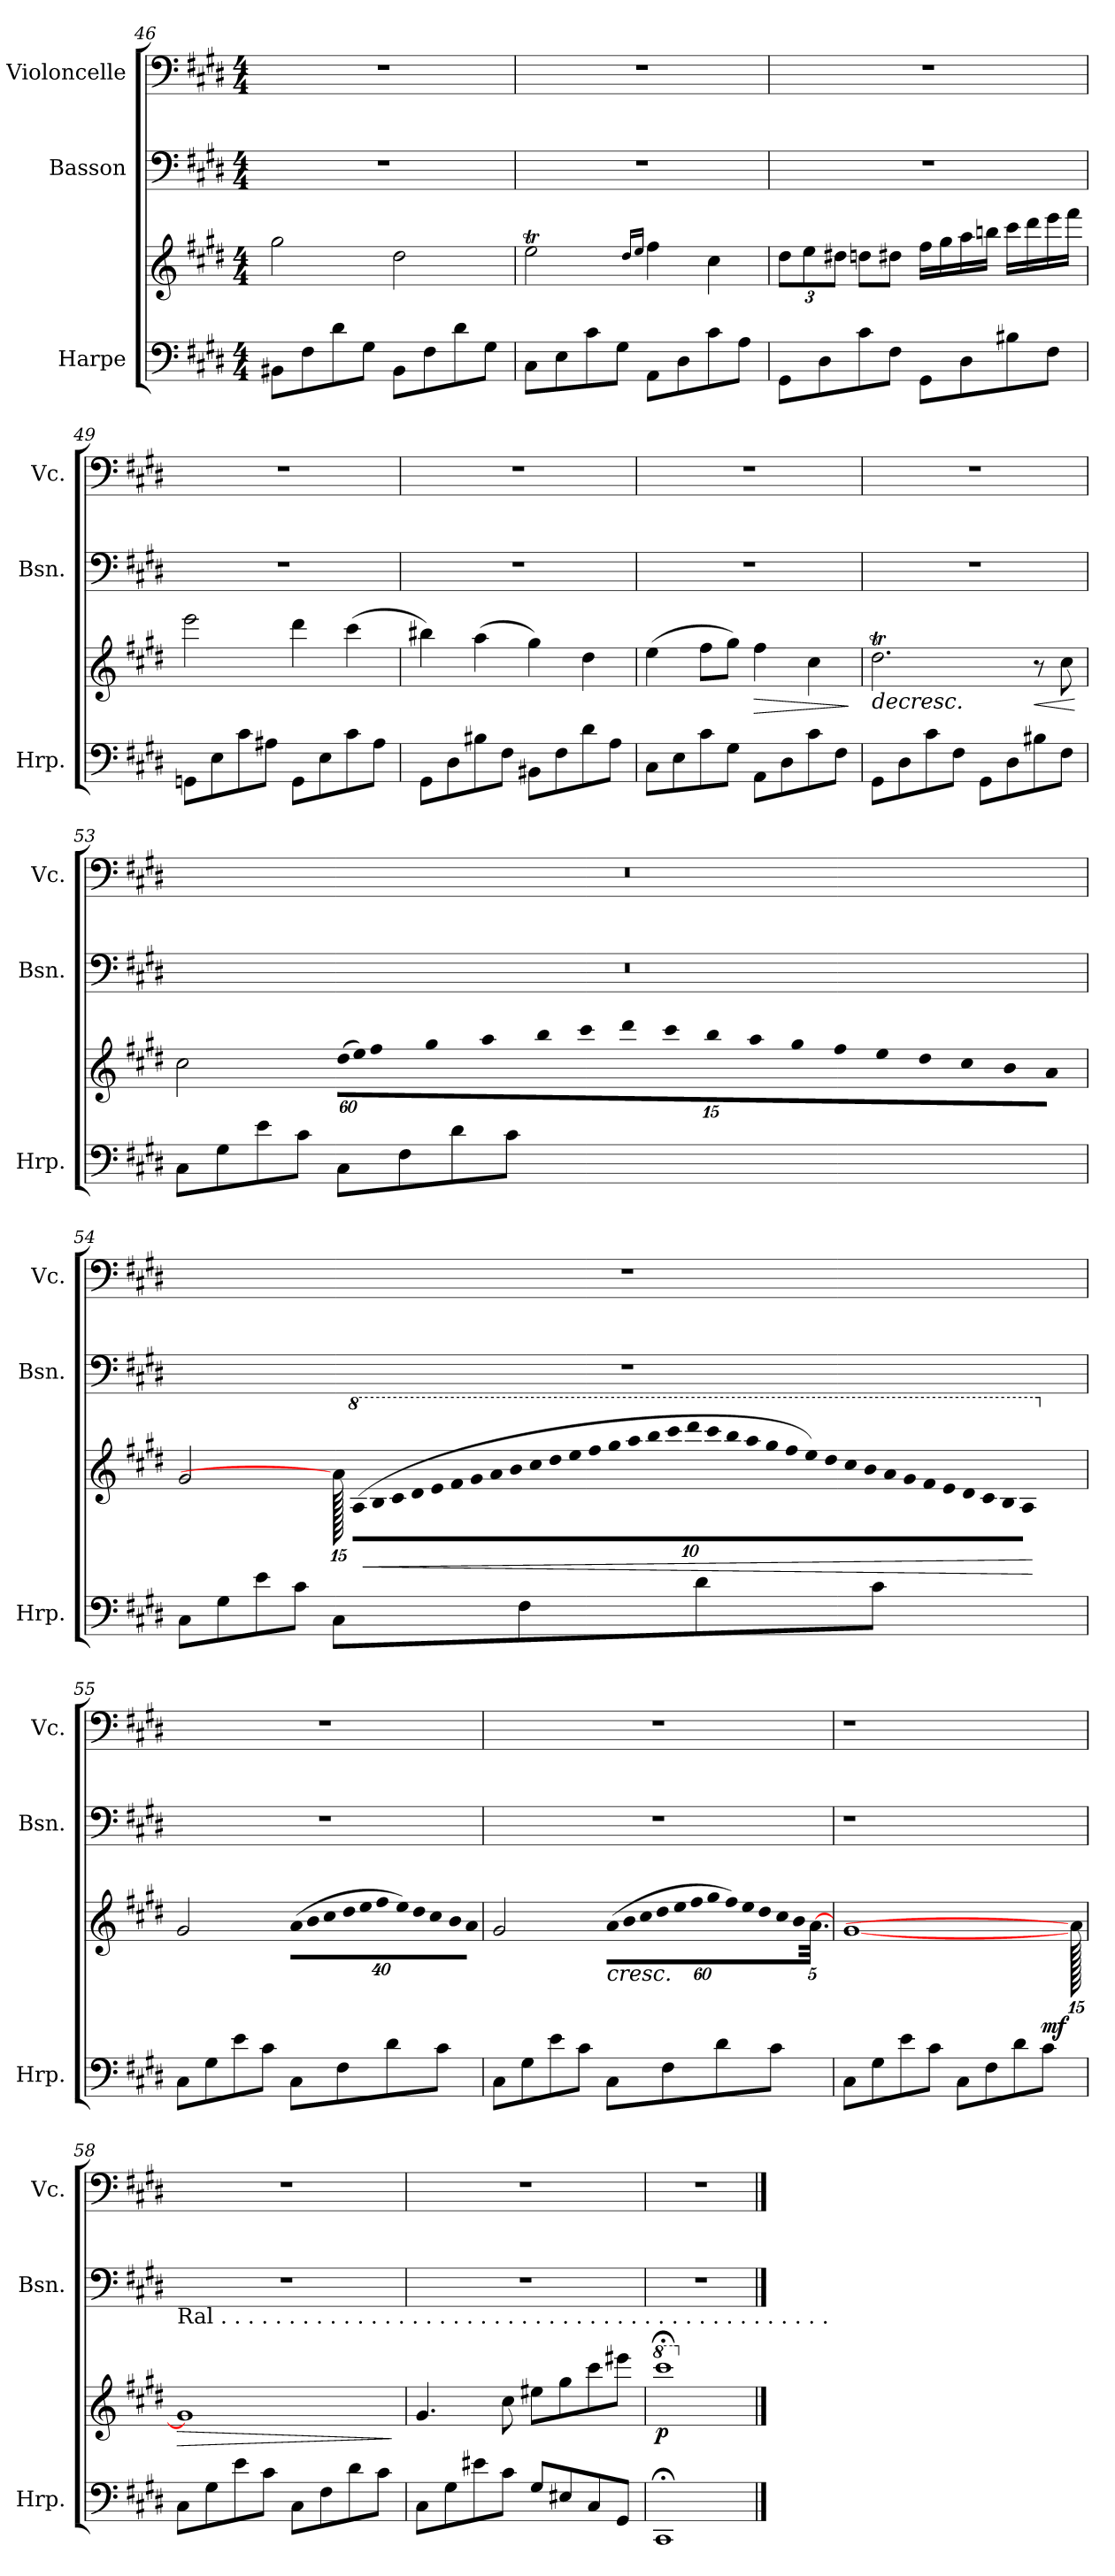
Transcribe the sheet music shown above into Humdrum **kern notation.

**kern	**kern	**dynam	**kern	**kern
*part3	*part3	*part3	*part2	*part1
*staff4	*staff3	*staff3/4	*staff2	*staff1
*I"Harpe	*	*	*I"Basson	*I"Violoncelle
*I'Hrp.	*	*	*I'Bsn.	*I'Vc.
!!LO:LB:g=z
*clefF4	*clefG2	*	*clefF4	*clefF4
*k[f#c#g#d#]	*k[f#c#g#d#]	*	*k[f#c#g#d#]	*k[f#c#g#d#]
*M4/4	*M4/4	*	*M4/4	*M4/4
=46	=46	=46	=46	=46
8BB#X\L	2gg#\	.	1r	1r
8F#\	.	.	.	.
8d#\	.	.	.	.
8G#\J	.	.	.	.
8BB#\L	2dd#\	.	.	.
8F#\	.	.	.	.
8d#\	.	.	.	.
8G#\J	.	.	.	.
=47	=47	=47	=47	=47
8C#\L	2eeT\	.	1r	1r
8E\	.	.	.	.
8c#\	.	.	.	.
8G#\J	.	.	.	.
.	16qdd#/LL	.	.	.
.	16qee/JJ	.	.	.
8AA\L	4ff#\	.	.	.
8D#\	.	.	.	.
8c#\	4cc#\	.	.	.
8A\J	.	.	.	.
=48	=48	=48	=48	=48
*	*Xbrackettup	*	*	*
8GG#\L	12dd#\L	.	1r	1r
.	12ee\	.	.	.
8D#\	.	.	.	.
.	12dd#X\J	.	.	.
8c#\	8ddn\L	.	.	.
8F#\J	8dd#X\J	.	.	.
8GG#\L	16ff#\LL	.	.	.
.	16gg#\	.	.	.
8D#\	16aa\	.	.	.
.	16bbn\JJ	.	.	.
8B#X\	16ccc#\LL	.	.	.
.	16ddd#\	.	.	.
8F#\J	16eee\	.	.	.
.	16fff#\JJ	.	.	.
!!LO:LB:g=z
=49	=49	=49	=49	=49
8GGn\L	2eee\	.	1r	1r
8E\	.	.	.	.
8c#\	.	.	.	.
8A#X\J	.	.	.	.
8GG\L	4ddd#\	.	.	.
8E\	.	.	.	.
8c#\	(4ccc#\	.	.	.
8A#\J	.	.	.	.
=50	=50	=50	=50	=50
8GG#\L	4bb#X\)	.	1r	1r
8D#\	.	.	.	.
8B#X\	(4aa\	.	.	.
8F#\J	.	.	.	.
8BB#X\L	4gg#\)	.	.	.
8F#\	.	.	.	.
8d#\	4dd#\	.	.	.
8A\J	.	.	.	.
=51	=51	=51	=51	=51
8C#\L	(4ee\	.	1r	1r
8E\	.	.	.	.
8c#\	8ff#\L	.	.	.
8G#\J	8gg#\J)	.	.	.
!	!	!LO:HP:b	!	!
8AA\L	4ff#\	>	.	.
8D#\	.	.	.	.
8c#\	4cc#\	.	.	.
8F#\J	.	.	.	.
.	.	]	.	.
=52	=52	=52	=52	=52
!	!	!LO:HP:b	!	!
8GG#\L	2.dd#t\	>	1r	1r
8D#\	.	.	.	.
8c#\	.	.	.	.
8F#\J	.	.	.	.
8GG#\L	.	.	.	.
8D#\	.	.	.	.
!	!	!LO:HP:b	!	!
8B#X\	8r	<	.	.
8F#\J	8cc#\	.	.	.
.	.	] [	.	.
!!LO:PB:g=z
=53	=53	=53	=53	=53
8C#\L	2cc#\	.	1r	1r
8G#\	.	.	.	.
8e\	.	.	.	.
8c#\J	.	.	.	.
!	!LO:N:vis=32	!	!	!
8C#\L	(1920%53dd#\LLL	.	.	.
!	!LO:N:vis=32	!	!	!
.	1920%53ee\)	.	.	.
.	1920ryy	.	.	.
!	!LO:N:vis=32	!	!	!
.	1920%53ff#\	.	.	.
!	!LO:N:vis=32	!	!	!
.	1920%53gg#\	.	.	.
.	1920ryy	.	.	.
!	!LO:N:vis=32	!	!	!
.	1920%53aa\	.	.	.
8F#\	.	.	.	.
!	!LO:N:vis=32	!	!	!
.	1920%53bb\	.	.	.
.	1920ryy	.	.	.
!	!LO:N:vis=32	!	!	!
.	1920%53ccc#\	.	.	.
!	!LO:N:vis=32	!	!	!
.	1920%53ddd#\	.	.	.
.	1920ryy	.	.	.
!	!LO:N:vis=32	!	!	!
.	1920%53ccc#\	.	.	.
8d#\	.	.	.	.
!	!LO:N:vis=32	!	!	!
.	1920%53bb\	.	.	.
.	1920ryy	.	.	.
!	!LO:N:vis=32	!	!	!
.	1920%53aa\	.	.	.
!	!LO:N:vis=32	!	!	!
.	1920%53gg#\	.	.	.
.	1920ryy	.	.	.
!	!LO:N:vis=32	!	!	!
.	1920%53ff#\	.	.	.
!	!LO:N:vis=32	!	!	!
.	1920%53ee\	.	.	.
8c#\J	.	.	.	.
.	1920ryy	.	.	.
!	!LO:N:vis=32	!	!	!
.	1920%53dd#\	.	.	.
!	!LO:N:vis=32	!	!	!
.	1920%53cc#\	.	.	.
.	1920ryy	.	.	.
!	!LO:N:vis=32	!	!	!
.	1920%53b\	.	.	.
.	[640%17a\JJJ	.	.	.
!!LO:LB:g=z
=54	=54	=54	=54	=54
8C#\L	2g#/	.	1r	1r
8G#\	.	.	.	.
8e\	.	.	.	.
8c#\J	.	.	.	.
8C#\L	960a\]	.	.	.
*	*8va	*	*	*
!	!LO:N:vis=32	!	!	!
.	(640%9a\LLL	.	.	.
!	!LO:N:vis=32	!LO:HP:b	!	!
.	640%9b\	<	.	.
!	!LO:N:vis=32	!	!	!
.	640%9cc#\	.	.	.
!	!LO:N:vis=32	!	!	!
.	640%9dd#\	.	.	.
!	!LO:N:vis=32	!	!	!
.	640%9ee\	.	.	.
!	!LO:N:vis=32	!	!	!
.	640%9ff#\	.	.	.
!	!LO:N:vis=32	!	!	!
.	640%9gg#\	.	.	.
!	!LO:N:vis=32	!	!	!
.	640%9aa\	.	.	.
!	!LO:N:vis=32	!	!	!
.	640%9bb\	.	.	.
8F#\	.	.	.	.
!	!LO:N:vis=32	!	!	!
.	640%9ccc#\	.	.	.
!	!LO:N:vis=32	!	!	!
.	640%9ddd#\	.	.	.
!	!LO:N:vis=32	!	!	!
.	640%9eee\	.	.	.
!	!LO:N:vis=32	!	!	!
.	640%9fff#\	.	.	.
!	!LO:N:vis=32	!	!	!
.	640%9ggg#\	.	.	.
!	!LO:N:vis=32	!	!	!
.	640%9aaa\	.	.	.
!	!LO:N:vis=32	!	!	!
.	640%9bbb\	.	.	.
!	!LO:N:vis=32	!	!	!
.	640%9cccc#\	.	.	.
!	!LO:N:vis=32	!	!	!
.	640%9dddd#\	.	.	.
8d#\	.	.	.	.
!	!LO:N:vis=32	!	!	!
.	640%9cccc#\	.	.	.
!	!LO:N:vis=32	!	!	!
.	640%9bbb\	.	.	.
!	!LO:N:vis=32	!	!	!
.	640%9aaa\	.	.	.
!	!LO:N:vis=32	!	!	!
.	640%9ggg#\	.	.	.
!	!LO:N:vis=32	!	!	!
.	640%9fff#\	.	.	.
!	!LO:N:vis=32	!	!	!
.	640%9eee\)	.	.	.
!	!LO:N:vis=32	!	!	!
.	640%9ddd#\	.	.	.
!	!LO:N:vis=32	!	!	!
.	640%9ccc#\	.	.	.
!	!LO:N:vis=32	!	!	!
.	640%9bb\	.	.	.
8c#\J	.	.	.	.
!	!LO:N:vis=32	!	!	!
.	640%9aa\	.	.	.
!	!LO:N:vis=32	!	!	!
.	640%9gg#\	.	.	.
!	!LO:N:vis=32	!	!	!
.	640%9ff#\	.	.	.
!	!LO:N:vis=32	!	!	!
.	640%9ee\	.	.	.
!	!LO:N:vis=32	!	!	!
.	640%9dd#\	.	.	.
!	!LO:N:vis=32	!	!	!
.	640%9cc#\	.	.	.
!	!LO:N:vis=32	!	!	!
.	640%9b\	.	.	.
!	!LO:N:vis=32	!	!	!
.	640%9a\JJJ	.	.	.
*	*X8va	*	*	*
.	1920%13ryy	[	.	.
!!LO:LB:g=z
=55	=55	=55	=55	=55
8C#\L	2g#/	.	1r	1r
8G#\	.	.	.	.
8e\	.	.	.	.
8c#\J	.	.	.	.
!	!LO:N:vis=16	!	!	!
8C#\L	(640%29a\LL	.	.	.
!	!LO:N:vis=16	!	!	!
.	640%29b\	.	.	.
!	!LO:N:vis=16	!	!	!
.	640%29cc#\	.	.	.
8F#\	.	.	.	.
!	!LO:N:vis=16	!	!	!
.	640%29dd#\	.	.	.
!	!LO:N:vis=16	!	!	!
.	640%29ee\	.	.	.
!	!LO:N:vis=16	!	!	!
.	640%29ff#\	.	.	.
8d#\	.	.	.	.
!	!LO:N:vis=16	!	!	!
.	640%29ee\)	.	.	.
!	!LO:N:vis=16	!	!	!
.	640%29dd#\	.	.	.
!	!LO:N:vis=16	!	!	!
.	640%29cc#\	.	.	.
8c#\J	.	.	.	.
!	!LO:N:vis=16	!	!	!
.	640%29b\	.	.	.
!	!LO:N:vis=16	!	!	!
.	640%29a\JJ	.	.	.
.	640ryy	.	.	.
=56	=56	=56	=56	=56
8C#\L	2g#/	.	1r	1r
8G#\	.	.	.	.
8e\	.	.	.	.
8c#\J	.	.	.	.
!	!LO:N:vis=16	!LO:HP:b	!	!
8C#\L	(960%37a\LL	<	.	.
!	!LO:N:vis=16	!	!	!
.	960%37b\	.	.	.
!	!LO:N:vis=16	!	!	!
.	960%37cc#\	.	.	.
!	!LO:N:vis=16	!	!	!
.	960%37dd#\	.	.	.
8F#\	.	.	.	.
!	!LO:N:vis=16	!	!	!
.	960%37ee\	.	.	.
!	!LO:N:vis=16	!	!	!
.	960%37ff#\	.	.	.
!	!LO:N:vis=16	!	!	!
.	960%37gg#\	.	.	.
8d#\	.	.	.	.
!	!LO:N:vis=16	!	!	!
.	960%37ff#\)	.	.	.
!	!LO:N:vis=16	!	!	!
.	960%37ee\	.	.	.
!	!LO:N:vis=16	!	!	!
.	960%37dd#\	.	.	.
8c#\J	.	.	.	.
!	!LO:N:vis=16	!	!	!
.	960%37cc#\	.	.	.
!	!LO:N:vis=16	!	!	!
.	960%37b\	.	.	.
.	[40.a\JJ	.	.	.
=57	=57	=57	=57	=57
8C#\L	[1g#	.	1r	1r
8G#\	.	.	.	.
8e\	.	.	.	.
8c#\J	.	.	.	.
8C#\L	.	.	.	.
8F#\	.	.	.	.
8d#\	.	.	.	.
!	!	!LO:DY:a=2	!	!
8c#\J	.	mf	.	.
960ryy	960a\]	[	960ryy	960ryy
!!LO:PB:g=z
=58	=58	=58	=58	=58
!	!LO:TX:a:t=Ral .  .  .  .  .  .  .  .  .  .  .  .  .  .  .  .  .  .  .  .  .  .  .  .  .  .  .  .  .  .  .  .  .  .  .  .  .  .  .  .  .  .  .  .  .	!	!	!
!	!	!LO:HP:b	!	!
8C#\L	1g#]	>	1r	1r
8G#\	.	.	.	.
8e\	.	.	.	.
8c#\J	.	.	.	.
8C#\L	.	.	.	.
8F#\	.	.	.	.
8d#\	.	.	.	.
8c#\J	.	.	.	.
.	.	]	.	.
=59	=59	=59	=59	=59
8C#\L	4.g#/	.	1r	1r
8G#\	.	.	.	.
8e#X\	.	.	.	.
8c#\J	8cc#\	.	.	.
8G#/L	8ee#X\L	.	.	.
8E#X/	8gg#\	.	.	.
8C#/	8ccc#\	.	.	.
8GG#/J	8eee#X\J	.	.	.
=60	=60	=60	=60	=60
*	*8va	*	*	*
!	!	!LO:DY:b	!	!
1CC#;	1cccc#;<	p	1r	1r
*	*X8va	*	*	*
==	==	==	==	==
*-	*-	*-	*-	*-
